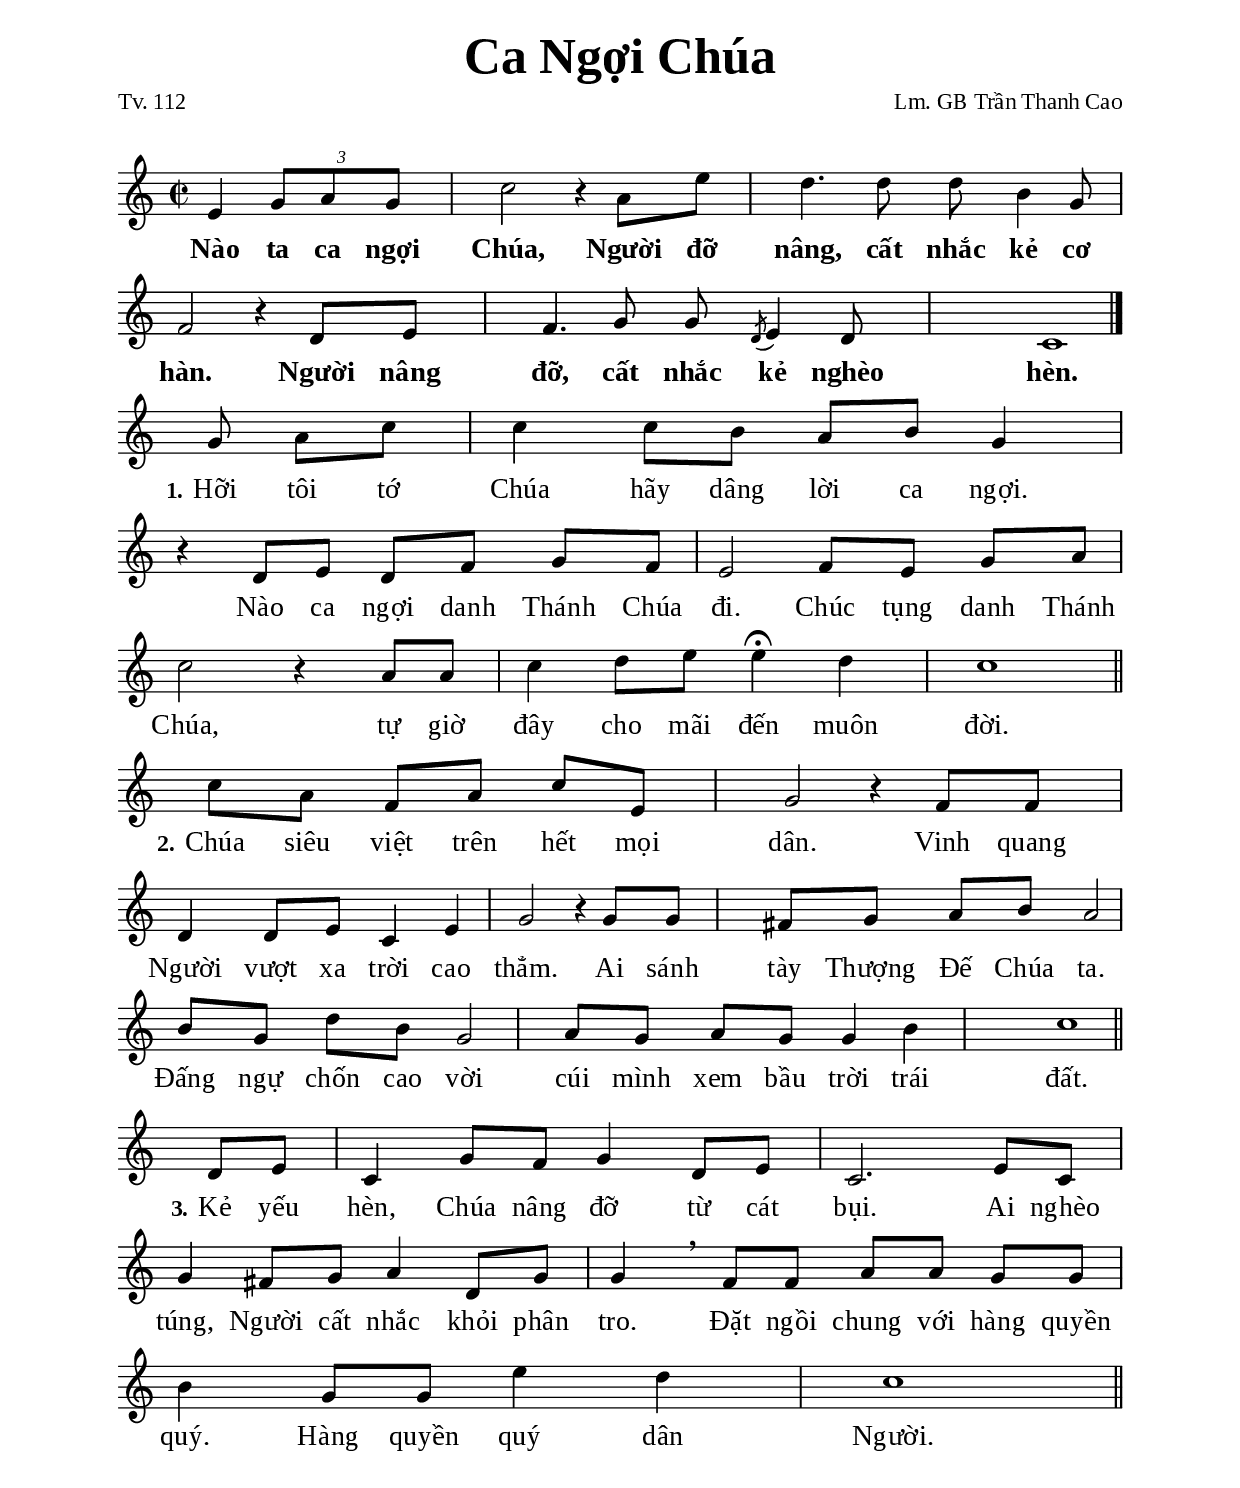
% Cài đặt chung
\version "2.22.1"
\include "english.ly"

\header {
  title = \markup { \fontsize #3 "Ca Ngợi Chúa" }
  poet = "Tv. 112"
  composer = "Lm. GB Trần Thanh Cao"
  arranger = " "
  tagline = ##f
}

% Nhạc điệp khúc
nhacDiepKhuc = \relative c' {
  \override Score.SpacingSpanner.strict-grace-spacing = ##t
  \partial 2 e4 \tuplet 3/2 { g8 a g } |
  c2 r4 a8 e' |
  d4. d8 d b4 g8 |
  f2 r4 d8 e |
  f4. g8 g \acciaccatura d8 e4 d8 |
  c1 \bar "|."
}

% Nhạc phiên khúc
nhacPhienKhucMot = \relative c'' {
  \partial 4. g8 a c |
  c4 c8 b a b g4 |
  r d8 e d f g f |
  e2 f8 e g a |
  c2 r4 a8 a |
  c4 d8 e e4 \fermata d |
  c1 \bar "||"
}

nhacPhienKhucHai = \relative c'' {
  \partial 2. c8 a f a c e, |
  g2 r4 f8 f |
  d4 d8 e c4 e |
  g2 r4 g8 g |
  fs g a b a2 |
  b8 g d' b g2 |
  a8 g a g g4 b |
  c1 \bar "||"
}

nhacPhienKhucBa = \relative c' {
  \partial 4 d8 e |
  c4 g'8 f g4 d8 e |
  c2. e8 c |
  g'4 fs8 g a4 d,8 g |
  g4 \breathe f8 f a a g g |
  b4 g8 g e'4 d |
  c1 \bar "||"
}

% Lời điệp khúc
loiDiepKhuc = \lyricmode {
  Nào ta ca ngợi Chúa,
  Người đỡ nâng, cất nhắc kẻ cơ hàn.
  Người nâng đỡ, cất nhắc kẻ nghèo hèn.
}

% Lời phiên khúc
loiPhienKhucMot = \lyricmode {
  \set stanza = #"1."
  Hỡi tôi tớ Chúa hãy dâng lời ca ngợi.
  Nào ca ngợi danh Thánh Chúa đi.
  Chúc tụng danh Thánh Chúa,
  tự giờ đây cho mãi đến muôn đời.
}

loiPhienKhucHai = \lyricmode {
  \set stanza = #"2."
  Chúa siêu việt trên hết mọi dân.
  Vinh quang Người vượt xa trời cao thẳm.
  Ai sánh tày Thượng Đế Chúa ta.
  Đấng ngự chốn cao vời cúi mình xem bầu trời trái đất.
}

loiPhienKhucBa = \lyricmode {
  \set stanza = #"3."
  Kẻ yếu hèn, Chúa nâng đỡ từ cát bụi.
  Ai nghèo túng, Người cất nhắc khỏi phân tro.
  Đặt ngồi chung với hàng quyền quý.
  Hàng quyền quý dân Người.
}


% Dàn trang
\paper {
  #(set-paper-size "a4")
  top-margin = 20\mm
  bottom-margin = 10\mm
  left-margin = 20\mm
  right-margin = 20\mm
  indent = #0
  #(define fonts
    (make-pango-font-tree
      "Liberation Serif"
      "Liberation Serif"
      "Liberation Serif"
      (/ 20 20)))
  page-count = #1
  system-system-spacing = #'((basic-distance . 11.5)
                             (minimum-distance . 11.5)
                             (padding . 1))
  score-system-spacing = #'((basic-distance . 11.5)
                             (minimum-distance . 11.5)
                             (padding . 1))
}

% Thiết lập tông và nhịp
TongNhip = {
  \key c \major \time 2/2
  \set Timing.beamExceptions = #'()
  \set Timing.baseMoment = #(ly:make-moment 1/4)
  \set Timing.beatStructure = #'(1 1 1 1)
}

\score {
  \new ChoirStaff <<
    \new Staff = diepKhuc \with {
        \consists "Merge_rests_engraver"
        %\magnifyStaff #(magstep +1)
      }
      <<
      \new Voice = beSop {
        \TongNhip \nhacDiepKhuc
      }
    >>
    \new Lyrics \with {
          \override VerticalAxisGroup.
            nonstaff-relatedstaff-spacing.padding = #1
          \override VerticalAxisGroup.
            nonstaff-unrelatedstaff-spacing.padding = #1
        }
        \lyricsto beSop \loiDiepKhuc
  >>
  \layout {
    \override Lyrics.LyricText.font-series = #'bold
    \override Lyrics.LyricText.font-size = #+2
    \override Lyrics.LyricSpace.minimum-distance = #2.3
    \override Score.BarNumber.break-visibility = ##(#f #f #f)
    \override Score.SpacingSpanner.uniform-stretching = ##t
    \override Score.SpacingSpanner packed-spacing = ##t
  }
}

\score {
  \new ChoirStaff <<
    \new Staff = phienKhuc \with {
        %\magnifyStaff #(magstep +1)
      }
      <<
      \new Voice = beSop {
        \TongNhip \nhacPhienKhucMot
      }
    >>
    \new Lyrics \with {
          \override VerticalAxisGroup.
            nonstaff-relatedstaff-spacing.padding = #1.2
          \override VerticalAxisGroup.
            nonstaff-unrelatedstaff-spacing.padding = #1
        }
        \lyricsto beSop \loiPhienKhucMot
  >>
  \layout {
    \override Staff.TimeSignature.transparent = ##t
    \override Lyrics.LyricText.font-size = #+2
    \override Lyrics.LyricSpace.minimum-distance = #2.5
    \override Score.BarNumber.break-visibility = ##(#f #f #f)
    \override Score.SpacingSpanner.uniform-stretching = ##t
  } 
}

\score {
  \new ChoirStaff <<
    \new Staff = phienKhuc \with {
        %\magnifyStaff #(magstep +1)
      }
      <<
      \new Voice = beSop {
        \TongNhip \nhacPhienKhucHai
      }
    >>
    \new Lyrics \with {
          \override VerticalAxisGroup.
            nonstaff-relatedstaff-spacing.padding = #1
          \override VerticalAxisGroup.
            nonstaff-unrelatedstaff-spacing.padding = #1
        }
        \lyricsto beSop \loiPhienKhucHai
  >>
  \layout {
    \override Staff.TimeSignature.transparent = ##t
    \override Lyrics.LyricText.font-size = #+2
    \override Lyrics.LyricSpace.minimum-distance = #2.1
    \override Score.BarNumber.break-visibility = ##(#f #f #f)
    \override Score.SpacingSpanner.uniform-stretching = ##t
    \override Score.SpacingSpanner packed-spacing = ##t
  } 
}

\score {
  \new ChoirStaff <<
    \new Staff = phienKhuc \with {
        %\magnifyStaff #(magstep +1)
      }
      <<
      \new Voice = beSop {
        \TongNhip \nhacPhienKhucBa
      }
    >>
    \new Lyrics \with {
          \override VerticalAxisGroup.
            nonstaff-relatedstaff-spacing.padding = #1
          \override VerticalAxisGroup.
            nonstaff-unrelatedstaff-spacing.padding = #1
        }
        \lyricsto beSop \loiPhienKhucBa
  >>
  \layout {
    \override Staff.TimeSignature.transparent = ##t
    \override Lyrics.LyricText.font-size = #+2
    \override Lyrics.LyricSpace.minimum-distance = #1.4
    \override Score.BarNumber.break-visibility = ##(#f #f #f)
    \override Score.SpacingSpanner.uniform-stretching = ##t
    %\override Score.SpacingSpanner packed-spacing = ##t
  } 
}
